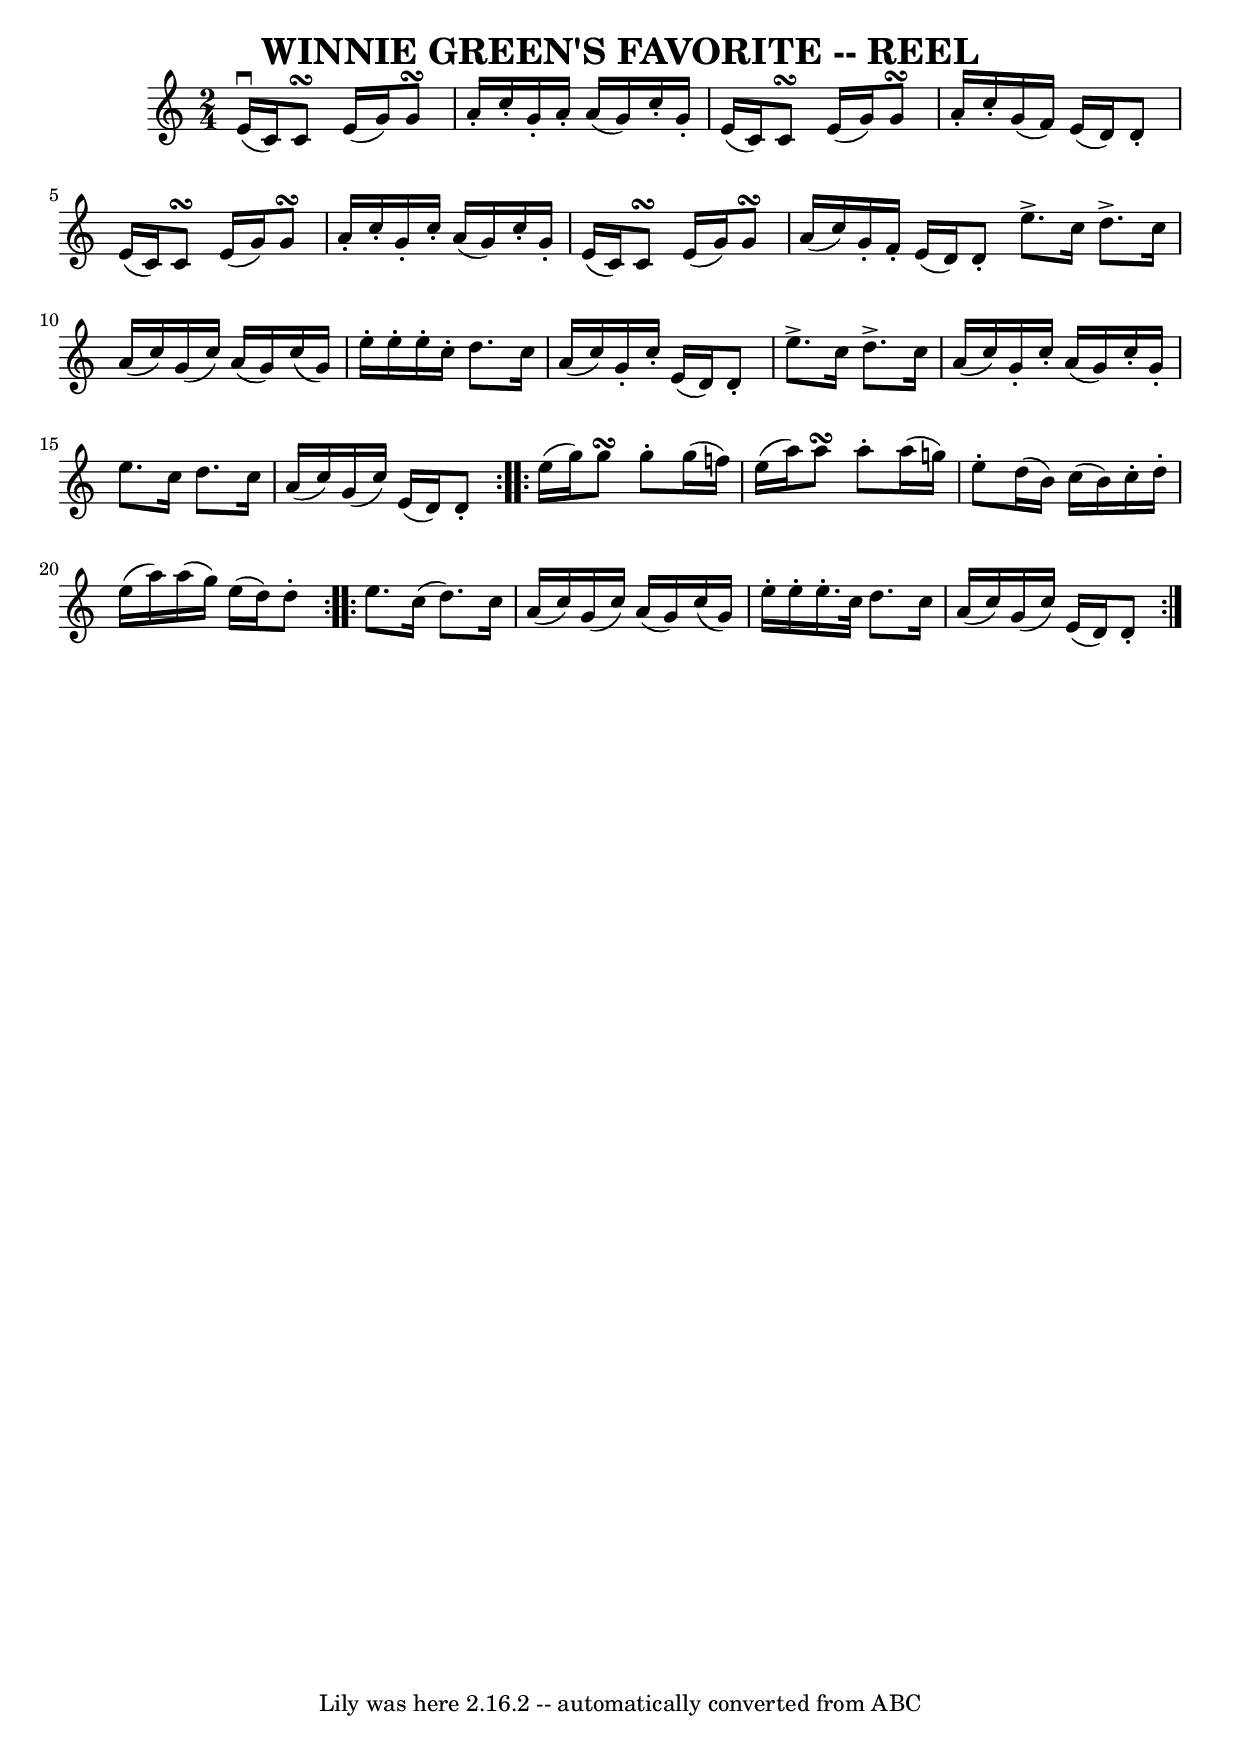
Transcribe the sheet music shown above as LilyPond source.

\version "2.16.2"
\include "Mammoth.ily"
\header {
  %% book = "Ryan's Mammoth Collection of Fiddle Tunes"
 crossRefNumber = "1"
 footnotes = ""
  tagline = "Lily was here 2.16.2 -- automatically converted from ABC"
  title = "WINNIE GREEN'S FAVORITE -- REEL"

}
voicedefault =  {


  \time 2/4 
  \key c \major
 e'16^\downbow(c'16) c'8\turn e'16 ( g'16) g'8\turn     |
 a'16-. c''16-. g'16-. a'16-. a'16 (g'16) c''16-. g'16-.   |
 e'16 (c'16) c'8\turn e'16 (g'16) g'8\turn     |
 a'16-. c''16-. g'16 (f'16) e'16 (d'16) d'8-.   |
 e'16 (c'16) c'8\turn e'16 (g'16) g'8\turn     |
 a'16-. c''16-. g'16-. c''16-. a'16 (g'16) c''16-. g'16-.   |
 e'16 (c'16) c'8\turn e'16 (g'16) g'8\turn     |
 a'16 (c''16) g'16-. f'16-. e'16 (d'16) d'8-.   \bar " |."     

  \repeat volta 2 { e''8.^\accent c''16 d''8.^\accent c''16      |
 a'16 (c''16) g'16 (c''16) a'16 (g'16) c''16 (g'16)   |
 e''16-. e''16-. e''16-. c''16-. d''8. c''16     |
 a'16 (c''16) g'16-. c''16-. e'16 (d'16) d'8-.    |
 e''8.^\accent c''16 d''8.^\accent c''16     |
 a'16 (c''16) g'16-. c''16-. a'16 (g'16) c''16-. g'16-.   |
 e''8. c''16 d''8. c''16    |
 a'16 (
 c''16) g'16 (c''16) e'16 (d'16) d'8-.   
  }     

  \repeat volta 2 {
 e''16 (g''16) g''8\turn g''8-. g''16 ( f''!16)    |
 e''16 (a''16) a''8\turn a''8-. a''16 ( g''!16)    |
 e''8-. d''16 (b'16) c''16 (b'16) c''16-. d''16-.    |
 e''16 (a''16) a''16 (g''16)   
 e''16 (d''16) d''8-.   
  }     
  \repeat volta 2 {
 e''8. c''16 ( d''8.) c''16     |
 a'16 (c''16) g'16 (c''16) a'16 (g'16) c''16 (g'16)   |
 e''16-. e''16-. e''16.-. c''32 d''8. c''16     |
 a'16 (c''16) g'16 (c''16)  
 e'16 (d'16) d'8-.   
  }

}

\score{
  <<

    \context Staff="default"
    {
      \voicedefault 
      
    }

  >>
  \layout {
    
  }
  \midi {
  }

}
